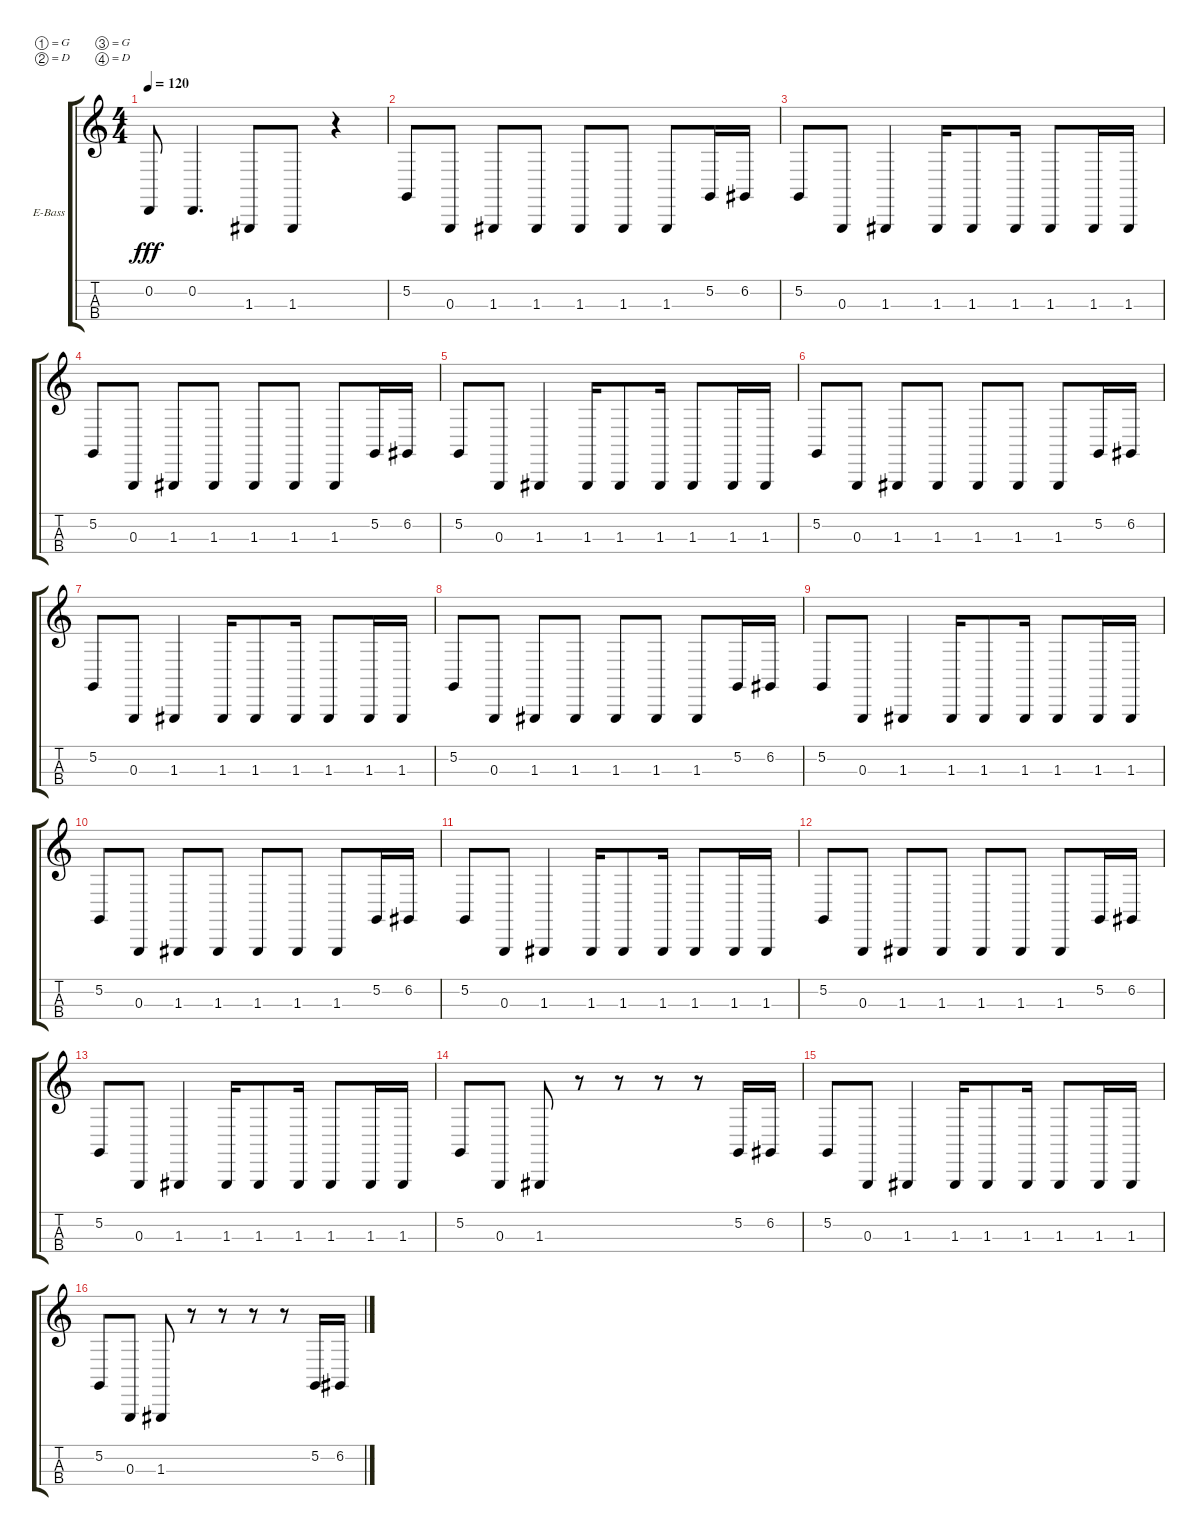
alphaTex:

\bracketExtendMode groupsimilarinstruments
\firstSystemTrackNameOrientation horizontal
\otherSystemsTrackNameOrientation horizontal
\track ("James" "E-Bass") {instrument electricbassfinger}
\staff {score tabs}
\tuning (G1 D1 G0 D0)
\ts (4 4)
\tempo 120
\clef g2
\ks c
0.2{t}.8{dy fff} 0.2.4{d} 1.3.8 1.3.8 r.4 |
5.2.8 0.3.8 1.3.8 1.3.8 1.3.8 1.3.8 1.3.8 5.2.16 6.2.16 |
5.2.8 0.3.8 1.3.4 1.3.16 1.3.8 1.3.16 1.3.8 1.3.16 1.3.16 |
5.2.8 0.3.8 1.3.8 1.3.8 1.3.8 1.3.8 1.3.8 5.2.16 6.2.16 |
5.2.8 0.3.8 1.3.4 1.3.16 1.3.8 1.3.16 1.3.8 1.3.16 1.3.16 |
5.2.8 0.3.8 1.3.8 1.3.8 1.3.8 1.3.8 1.3.8 5.2.16 6.2.16 |
5.2.8 0.3.8 1.3.4 1.3.16 1.3.8 1.3.16 1.3.8 1.3.16 1.3.16 |
5.2.8 0.3.8 1.3.8 1.3.8 1.3.8 1.3.8 1.3.8 5.2.16 6.2.16 |
5.2.8 0.3.8 1.3.4 1.3.16 1.3.8 1.3.16 1.3.8 1.3.16 1.3.16 |
5.2.8 0.3.8 1.3.8 1.3.8 1.3.8 1.3.8 1.3.8 5.2.16 6.2.16 |
5.2.8 0.3.8 1.3.4 1.3.16 1.3.8 1.3.16 1.3.8 1.3.16 1.3.16 |
5.2.8 0.3.8 1.3.8 1.3.8 1.3.8 1.3.8 1.3.8 5.2.16 6.2.16 |
5.2.8 0.3.8 1.3.4 1.3.16 1.3.8 1.3.16 1.3.8 1.3.16 1.3.16 |
5.2.8 0.3.8 1.3.8 r.8 r.8 r.8 r.8 5.2.16 6.2.16 |
5.2.8 0.3.8 1.3.4 1.3.16 1.3.8 1.3.16 1.3.8 1.3.16 1.3.16 |
5.2.8 0.3.8 1.3.8 r.8 r.8 r.8 r.8 5.2.16 6.2.16
